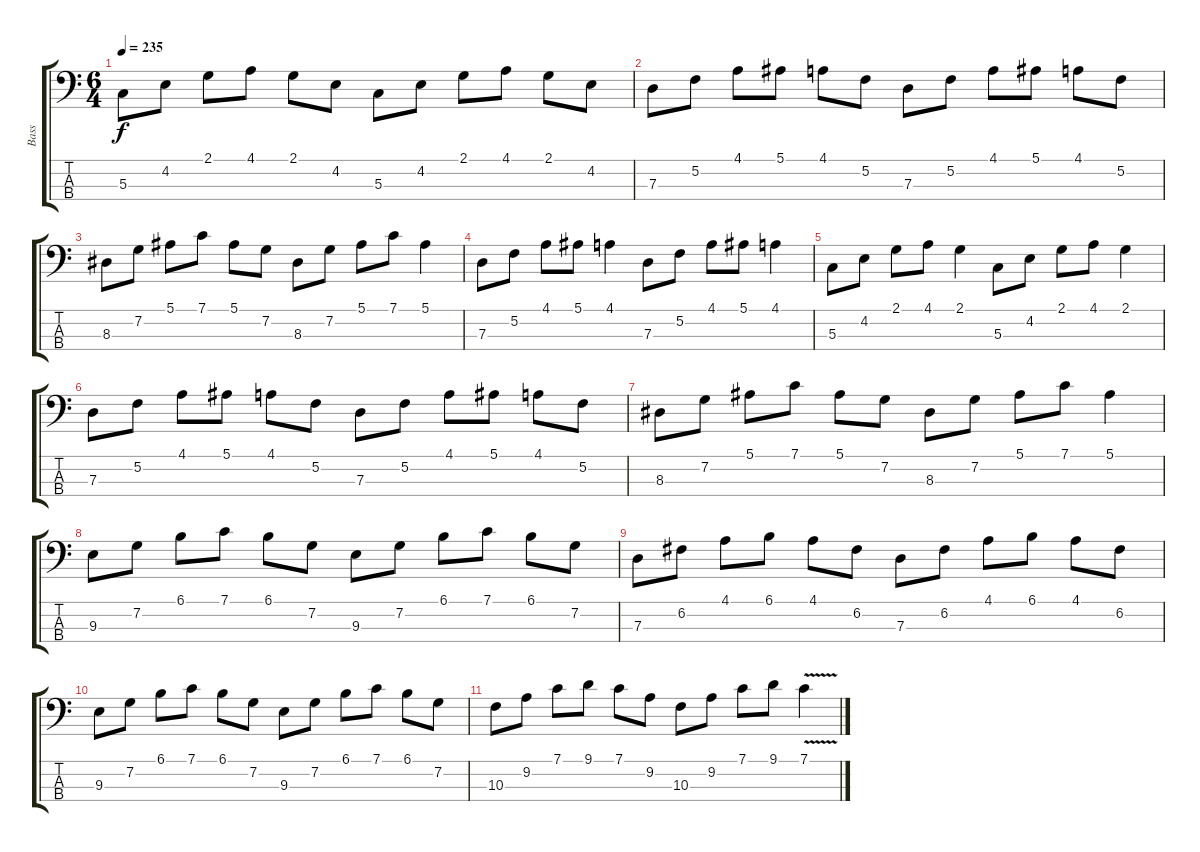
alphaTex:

\track ("Bass" "Bass") {instrument electricbassfinger}
\staff {score tabs}
\tuning (F2 C2 G1 D1) {hide}
\ts (6 4)
\tempo 235
\clef f4
\ks c
5.3.8{dy f} 4.2.8 2.1.8 4.1.8 2.1.8 4.2.8 5.3.8 4.2.8 2.1.8 4.1.8 2.1.8 4.2.8 |
7.3.8 5.2.8 4.1.8 5.1.8 4.1.8 5.2.8 7.3.8 5.2.8 4.1.8 5.1.8 4.1.8 5.2.8 |
8.3.8 7.2.8 5.1.8 7.1.8 5.1.8 7.2.8 8.3.8 7.2.8 5.1.8 7.1.8 5.1.4 |
7.3.8 5.2.8 4.1.8 5.1.8 4.1.4 7.3.8 5.2.8 4.1.8 5.1.8 4.1.4 |
5.3.8 4.2.8 2.1.8 4.1.8 2.1.4 5.3.8 4.2.8 2.1.8 4.1.8 2.1.4 |
7.3.8 5.2.8 4.1.8 5.1.8 4.1.8 5.2.8 7.3.8 5.2.8 4.1.8 5.1.8 4.1.8 5.2.8 |
8.3.8 7.2.8 5.1.8 7.1.8 5.1.8 7.2.8 8.3.8 7.2.8 5.1.8 7.1.8 5.1.4 |
9.3.8 7.2.8 6.1.8 7.1.8 6.1.8 7.2.8 9.3.8 7.2.8 6.1.8 7.1.8 6.1.8 7.2.8 |
7.3.8 6.2.8 4.1.8 6.1.8 4.1.8 6.2.8 7.3.8 6.2.8 4.1.8 6.1.8 4.1.8 6.2.8 |
9.3.8 7.2.8 6.1.8 7.1.8 6.1.8 7.2.8 9.3.8 7.2.8 6.1.8 7.1.8 6.1.8 7.2.8 |
10.3.8 9.2.8 7.1.8 9.1.8 7.1.8 9.2.8 10.3.8 9.2.8 7.1.8 9.1.8 7.1{v}.4
